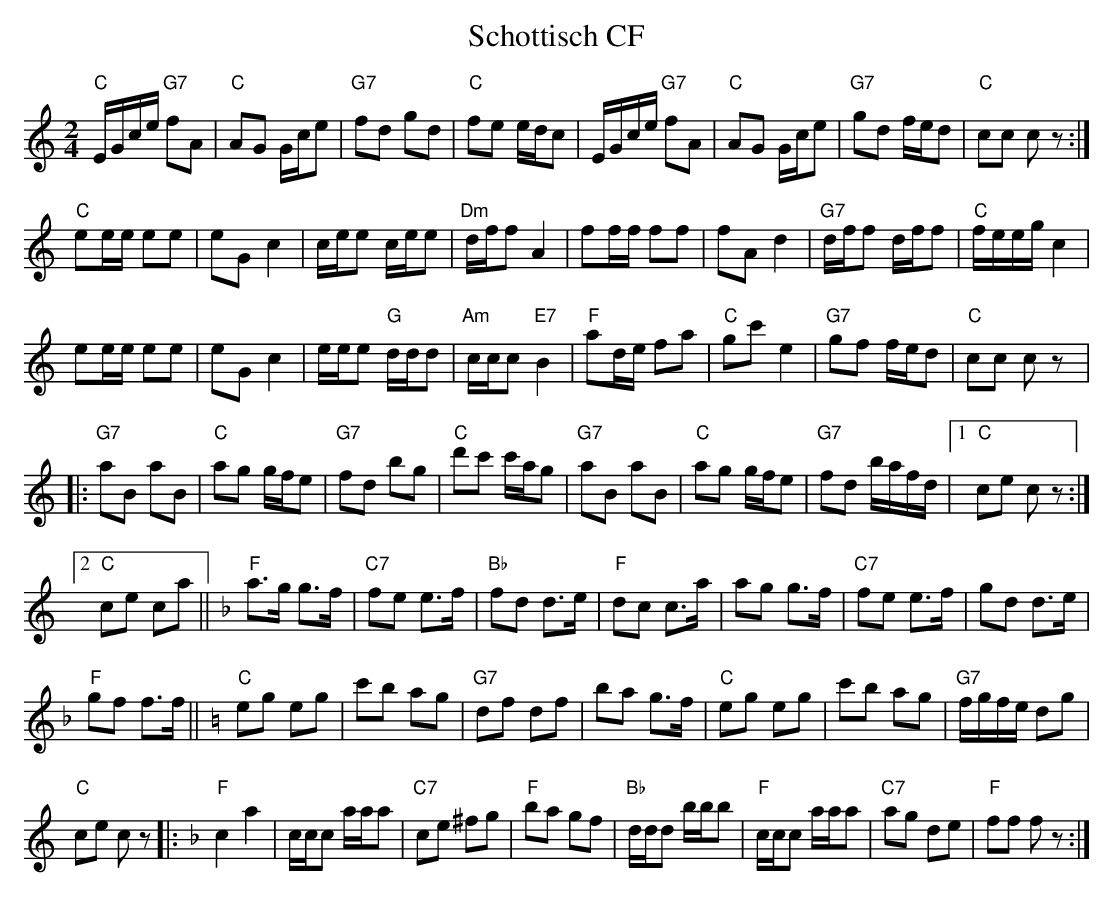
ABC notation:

X:1
T: Schottisch CF
M:2/4
L:1/8
K:C %%MIDI gchordon
"C"E/G/c/e/ "G7"fA | "C"AG G/c/e | "G7"fd gd | "C"fe e/d/c | E/G/c/e/ "G7"fA | "C"AG G/c/e | "G7"gd f/e/d | "C"cc cz :|
"C"ee/e/ ee | eGc2 | c/e/e c/e/e | "Dm"d/f/fA2 | ff/f/ ff | fAd2 | "G7"d/f/f d/f/f | "C"f/e/e/g/ c2 |
ee/e/ ee | eGc2 | e/e/e "G"d/d/d | "Am"c/c/c"E7"B2 | "F"ad/e/ fa | "C"gc'e2 | "G7"gf f/e/d | "C"cc cz |:
"G7"aB aB | "C"ag g/f/e | "G7"fd bg | "C"d'c' c'/a/g | "G7"aB aB | "C"ag g/f/e | "G7"fd b/a/f/d/ |1 "C"ce cz :|2
"C"ce ca || [K:F] "F"a>g g>f | "C7"fe e>f | "Bb"fd d>e | "F"dc c>a | ag g>f | "C7"fe e>f | gd d>e |
"F"gf f>f || [K:C] "C"eg eg | c'b ag | "G7"df df | ba g>f | "C"eg eg | c'b ag | "G7"f/g/f/e/ dg |
"C"ce cz |: [K:F] "F"c2a2 | c/c/c a/a/a | "C7"ce ^fg | "F"ba gf | "Bb"d/d/d b/b/b | "F"c/c/c a/a/a | "C7"ag de | "F"ff fz :|
